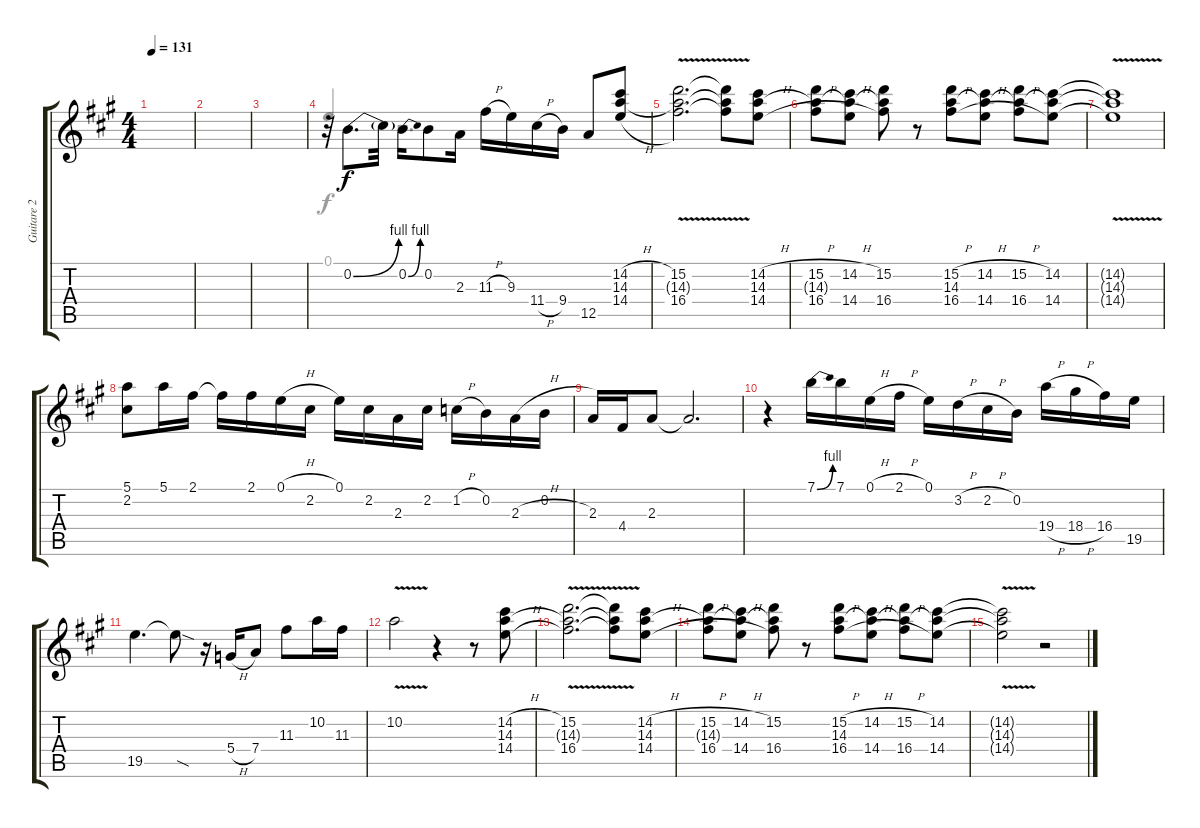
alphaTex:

\track ("Guitare 2" "Guitare 2") {instrument overdrivenguitar}
\staff {score tabs}
\tuning (E4 B3 G3 D3 A2 E2) {hide}
\voice
\ts (4 4)
\tempo 131
\clef g2
\ks a
|
|
|
r.32 0.2{be (bend 0 0 60 4)}.8{d beam Down} 0.2{t}.32{beam Down} 0.2{be (bend 0 0 60 4)}.16{beam Down} 0.2.8{beam Down} 2.3.16{beam Down} 11.3{h}.16{beam Down} 9.3.16{beam Down} 11.4{h}.16{beam Down} 9.4.16{beam Down} 12.5.8 (14.2{h} 14.3 14.4{h}).8 |
(15.2{v} 14.3{v t} 16.4{v}).2{d} (15.2{t} 14.3{t} 16.4{t}).8 (14.2{h} 14.3 14.4{h}).8 |
(15.2{h} 14.3{t} 16.4{h}).8 (14.2{h} 14.3{t} 14.4{h}).8 (15.2 14.3{t} 16.4).8 r.8 (15.2{h} 14.3 16.4{h}).8 (14.2{h} 14.3{t} 14.4{h}).8 (15.2{h} 14.3{t} 16.4{h}).8 (14.2 14.3{t} 14.4).8 |
(14.2{v t} 14.3{v t} 14.4{v t}).1 |
(5.1 2.2).8 5.1.16 2.1.16 2.1{t}.16 2.1.16 0.1{h}.16 2.2.16 0.1.16 2.2.16 2.3.16 2.2.16 1.2{h}.16 0.2.16 2.3{h}.16 0.2.16 |
2.3.16 4.4.16 2.3.8 2.3{t}.2{d} |
r.4 7.1{be (bend 0 0 60 4)}.16 7.1.16 0.1{h}.16 2.1{h}.16 0.1.16 3.2{h}.16 2.2{h}.16 0.2.16 19.4{h}.16 18.4{h}.16 16.4.16 19.5.16 |
19.5.4{d} 19.5{sod t}.8 r.16 5.4{h}.16 7.4.8 11.3.8 10.2.16 11.3.16 |
10.2{v}.2 r.4 r.8 (14.2{h} 14.3 14.4{h}).8 |
(15.2{v} 14.3{v t} 16.4{v}).2{d} (15.2{t} 14.3{t} 16.4{t}).8 (14.2{h} 14.3 14.4{h}).8 |
(15.2{h} 14.3{t} 16.4{h}).8 (14.2{h} 14.3{t} 14.4{h}).8 (15.2 14.3{t} 16.4).8 r.8 (15.2{h} 14.3 16.4{h}).8 (14.2{h} 14.3{t} 14.4{h}).8 (15.2{h} 14.3{t} 16.4{h}).8 (14.2 14.3{t} 14.4).8 |
(14.2{v t} 14.3{v t} 14.4{v t}).2 r.2 |
\voice
\clef g2
\ottava regular
\simile none
\ks a
|
|
|
0.1.4{beam Up} r.2{d} |
|
|
|
|
|
|
|
|
|
|
|
